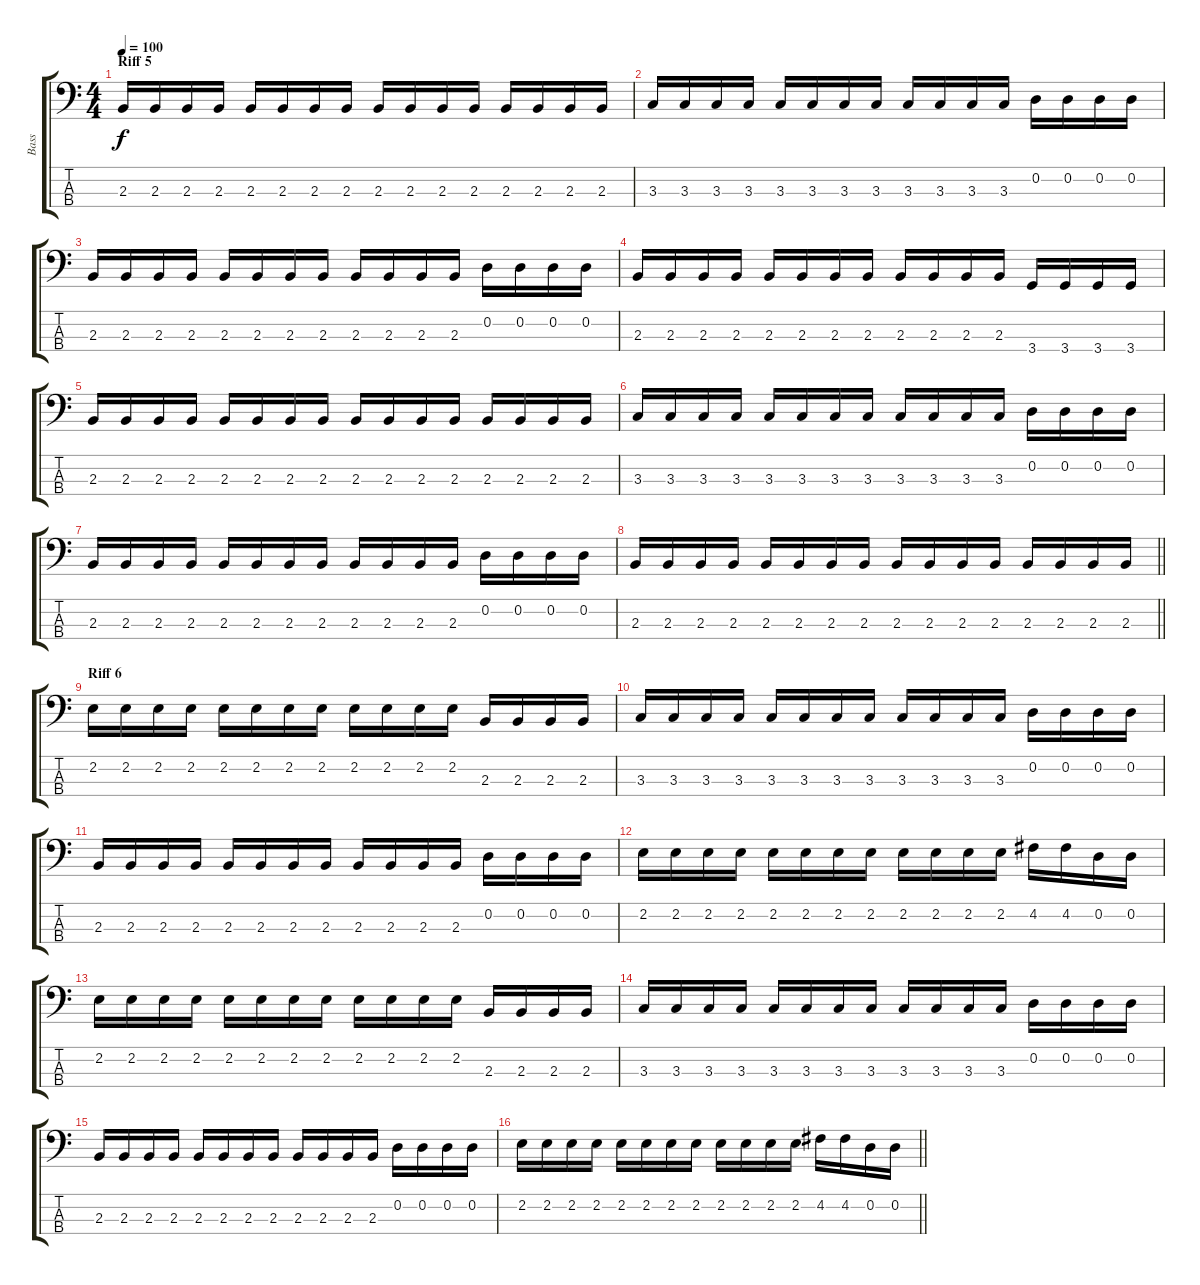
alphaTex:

\track ("Bass" "Bass") {instrument electricbasspick}
\staff {score tabs}
\tuning (G2 D2 A1 E1) {hide}
\ts (4 4)
\section ("" "Riff 5")
\tempo 100
\clef f4
\ks c
2.3.16{dy f} 2.3.16 2.3.16 2.3.16 2.3.16 2.3.16 2.3.16 2.3.16 2.3.16 2.3.16 2.3.16 2.3.16 2.3.16 2.3.16 2.3.16 2.3.16 |
3.3.16 3.3.16 3.3.16 3.3.16 3.3.16 3.3.16 3.3.16 3.3.16 3.3.16 3.3.16 3.3.16 3.3.16 0.2.16 0.2.16 0.2.16 0.2.16 |
2.3.16 2.3.16 2.3.16 2.3.16 2.3.16 2.3.16 2.3.16 2.3.16 2.3.16 2.3.16 2.3.16 2.3.16 0.2.16 0.2.16 0.2.16 0.2.16 |
2.3.16 2.3.16 2.3.16 2.3.16 2.3.16 2.3.16 2.3.16 2.3.16 2.3.16 2.3.16 2.3.16 2.3.16 3.4.16 3.4.16 3.4.16 3.4.16 |
2.3.16 2.3.16 2.3.16 2.3.16 2.3.16 2.3.16 2.3.16 2.3.16 2.3.16 2.3.16 2.3.16 2.3.16 2.3.16 2.3.16 2.3.16 2.3.16 |
3.3.16 3.3.16 3.3.16 3.3.16 3.3.16 3.3.16 3.3.16 3.3.16 3.3.16 3.3.16 3.3.16 3.3.16 0.2.16 0.2.16 0.2.16 0.2.16 |
2.3.16 2.3.16 2.3.16 2.3.16 2.3.16 2.3.16 2.3.16 2.3.16 2.3.16 2.3.16 2.3.16 2.3.16 0.2.16 0.2.16 0.2.16 0.2.16 |
\barLineRight lightlight
2.3.16 2.3.16 2.3.16 2.3.16 2.3.16 2.3.16 2.3.16 2.3.16 2.3.16 2.3.16 2.3.16 2.3.16 2.3.16 2.3.16 2.3.16 2.3.16 |
\section ("" "Riff 6")
2.2.16 2.2.16 2.2.16 2.2.16 2.2.16 2.2.16 2.2.16 2.2.16 2.2.16 2.2.16 2.2.16 2.2.16 2.3.16 2.3.16 2.3.16 2.3.16 |
3.3.16 3.3.16 3.3.16 3.3.16 3.3.16 3.3.16 3.3.16 3.3.16 3.3.16 3.3.16 3.3.16 3.3.16 0.2.16 0.2.16 0.2.16 0.2.16 |
2.3.16 2.3.16 2.3.16 2.3.16 2.3.16 2.3.16 2.3.16 2.3.16 2.3.16 2.3.16 2.3.16 2.3.16 0.2.16 0.2.16 0.2.16 0.2.16 |
2.2.16 2.2.16 2.2.16 2.2.16 2.2.16 2.2.16 2.2.16 2.2.16 2.2.16 2.2.16 2.2.16 2.2.16 4.2.16 4.2.16 0.2.16 0.2.16 |
2.2.16 2.2.16 2.2.16 2.2.16 2.2.16 2.2.16 2.2.16 2.2.16 2.2.16 2.2.16 2.2.16 2.2.16 2.3.16 2.3.16 2.3.16 2.3.16 |
3.3.16 3.3.16 3.3.16 3.3.16 3.3.16 3.3.16 3.3.16 3.3.16 3.3.16 3.3.16 3.3.16 3.3.16 0.2.16 0.2.16 0.2.16 0.2.16 |
2.3.16 2.3.16 2.3.16 2.3.16 2.3.16 2.3.16 2.3.16 2.3.16 2.3.16 2.3.16 2.3.16 2.3.16 0.2.16 0.2.16 0.2.16 0.2.16 |
\barLineRight lightlight
2.2.16 2.2.16 2.2.16 2.2.16 2.2.16 2.2.16 2.2.16 2.2.16 2.2.16 2.2.16 2.2.16 2.2.16 4.2.16 4.2.16 0.2.16 0.2.16
